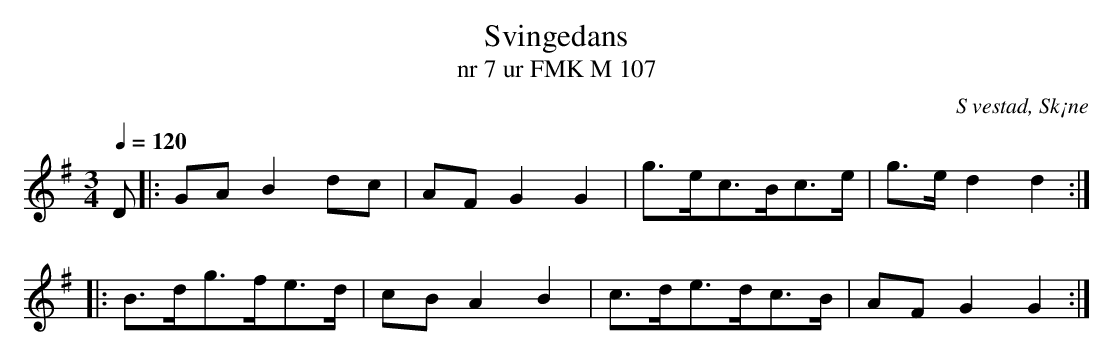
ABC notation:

X:1
T:Svingedans
T:nr 7 ur FMK M 107
O:S vestad, Sk¡ne
M:3/4
L:1/8
Q:1/4=120
K:G
D |: GA B2 dc | AF G2 G2 | g>ec>Bc>e | g>e d2 d2 :|
|: B>dg>fe>d  | cB A2 B2 | c>de>dc>B | AF G2 G2 :|
